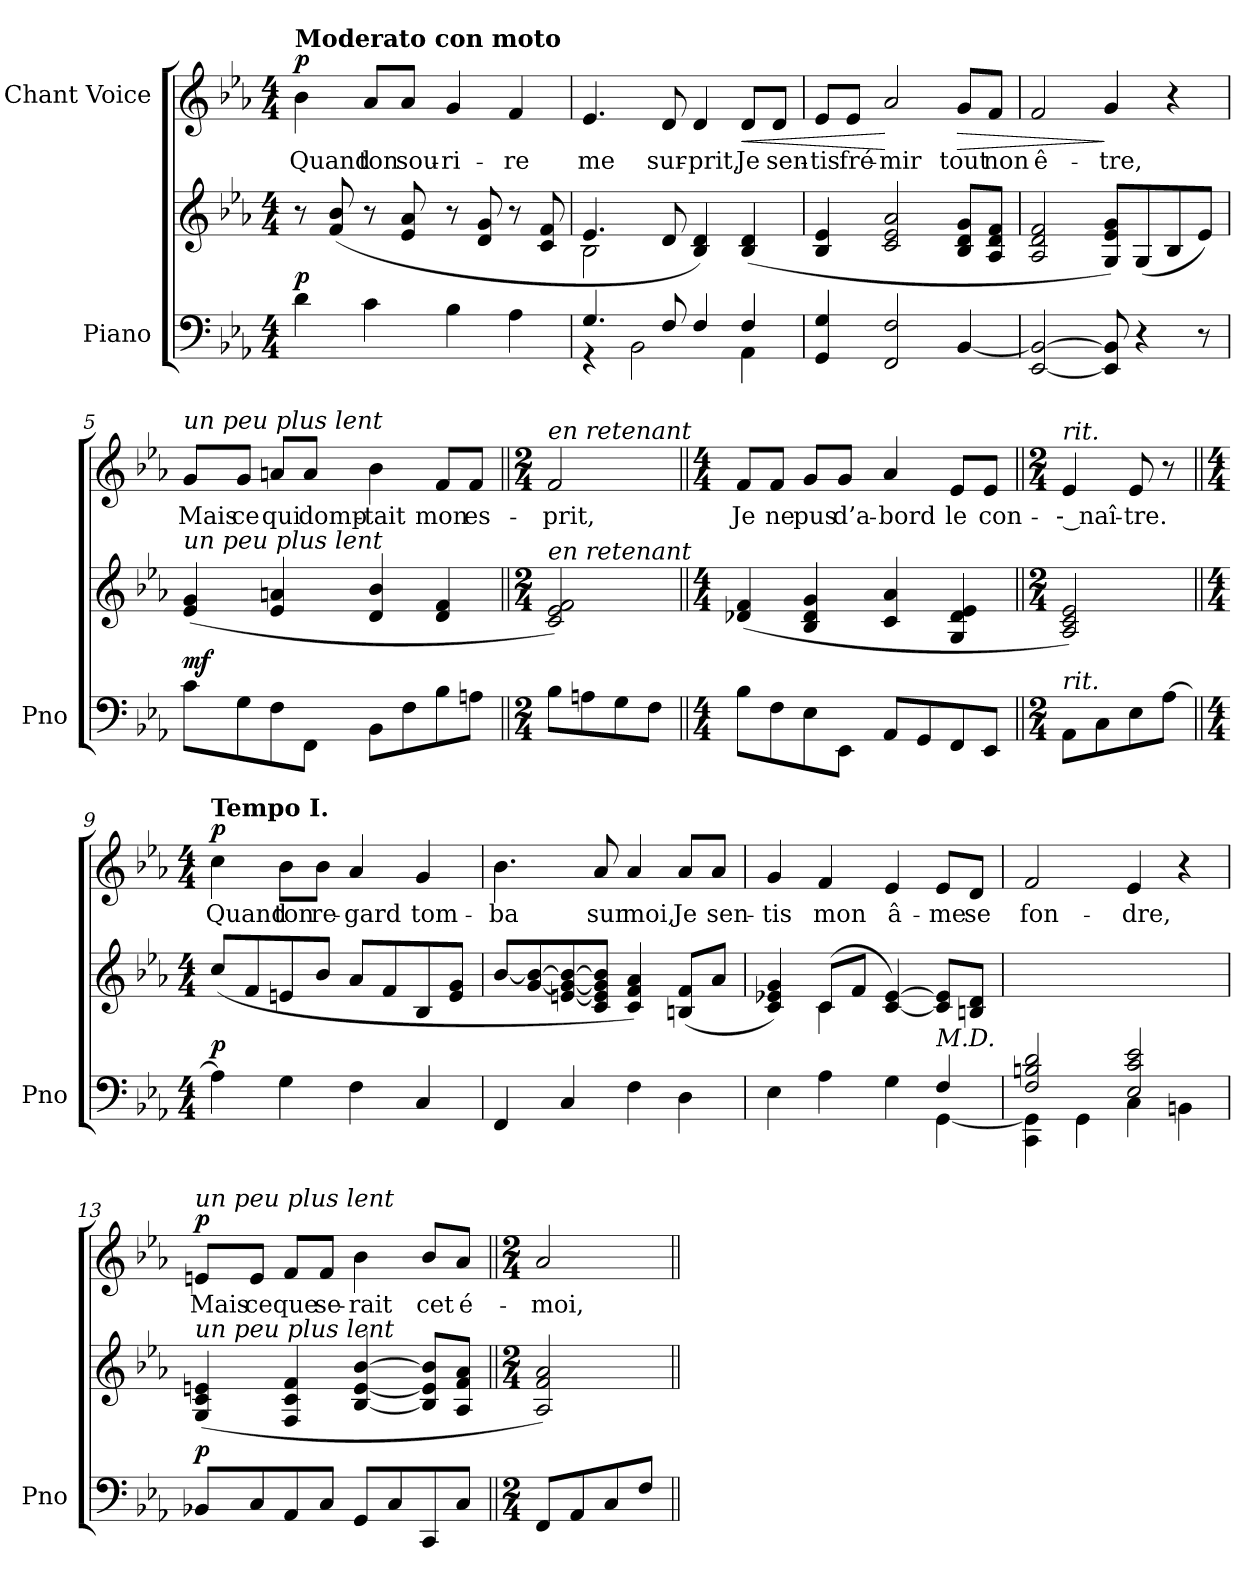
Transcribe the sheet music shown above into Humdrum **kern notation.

**kern	**kern	**dynam	**kern	**text	**dynam
*part2	*part2	*part2	*part1	*part1	*part1
*staff3	*staff2	*staff2/3	*staff1	*staff1	*staff1
*I"Piano	*	*	*I"Chant Voice	*	*
*I'Pno	*	*	*	*	*
*clefF4	*clefG2	*	*clefG2	*	*
*k[b-e-a-]	*k[b-e-a-]	*	*k[b-e-a-]	*	*
*M4/4	*M4/4	*	*M4/4	*	*
=1	=1	=1	=1	=1	=1
!	!	!	!LO:TX:a:B:t=Moderato con moto	!	!
!	!	!LO:DY:a=2	!	!	!LO:DY:b
4d\	8r	p	4b-\	Quand	p
.	(8f/ 8b-/	.	.	.	.
4c\	8r	.	8a-/L	ton	.
.	8e-/ 8a-/	.	8a-/J	sou-	.
4B-\	8r	.	4g/	-ri-	.
.	8d/ 8g/	.	.	.	.
4A-\	8r	.	4f/	-re	.
.	8c/ 8f/	.	.	.	.
=2	=2	=2	=2	=2	=2
*^	*^	*	*	*	*
4.G/	4r	4.e-/	2B-\	.	4.e-/	me	.
.	2BB-\	.	.	.	.	.	.
8F/	.	8d/	.	.	8d/	sur-	.
4F/	.	4B-/ 4d/)	2ryy	.	4d/	-prit,	.
!	!	!	!	!	!	!	!LO:HP:b
4F/	4AA-\	(<4B-/ 4d/	.	.	8d/L	Je	<
.	.	.	.	.	8d/J	sen-	.
*v	*v	*	*	*	*	*	*
*	*v	*v	*	*	*	*
=3	=3	=3	=3	=3	=3
4GG/ 4G/	4B-/ 4e-/	.	8e-/L	-tis	.
.	.	.	8e-/J	fré-	.
2FF/ 2F/	2c/ 2e-/ 2a-/	.	2a-/	-mir	[
!	!	!	!	!	!LO:HP:b
[>4BB-/	8B-/ 8d/ 8g/L	.	8g/L	tout	>
.	8A-/ 8d/ 8f/J	.	8f/J	non	.
=4	=4	=4	=4	=4	=4
[2EE-/ 2BB-/_	2A-/ 2d/ 2f/	.	2f/	ê-	.
8EE-/] 8BB-/]	8G/ 8e-/ 8g/L)	.	4g/	-tre,	]
4r	(8G/	.	.	.	.
.	8B-/	.	4r	.	.
8r	8e-/J)	.	.	.	.
=5	=5	=5	=5	=5	=5
!	!	!	!LO:TX:i:t=un peu plus lent	!	!
!	!LO:TX:i:t=un peu plus lent	!	!	!	!
!	!	!LO:DY:a=2	!	!	!
8c\L	(>4e-/ 4g/	mf	8g/L	Mais	.
8G\	.	.	8g/J	ce	.
8F\	4e-/ 4an/	.	8an/L	qui	.
8FF\J	.	.	8a/J	domp-	.
8BB-\L	4d/ 4b-/	.	4b-\	-tait	.
8F\	.	.	.	.	.
8B-\	4d/ 4f/	.	8f/L	mon	.
8An\J	.	.	8f/J	es-	.
=6||	=6||	=6||	=6||	=6||	=6||
*M2/4	*M2/4	*	*M2/4	*	*
!	!	!	!LO:TX:i:t=en retenant	!	!
!	!LO:TX:i:t=en retenant	!	!	!	!
8B-\L	2c/ 2e-/ 2f/)	.	2f/	-prit,	.
8An\	.	.	.	.	.
8G\	.	.	.	.	.
8F\J	.	.	.	.	.
=7||	=7||	=7||	=7||	=7||	=7||
*M4/4	*M4/4	*	*M4/4	*	*
8B-\L	(>4d-X/ 4f/	.	8f/L	Je	.
8F\	.	.	8f/J	ne	.
8E-\	4B-/ 4d-/ 4g/	.	8g/L	pus	.
8EE-\J	.	.	8g/J	d’a-	.
8AA-/L	4c/ 4a-/	.	4a-/	-bord	.
8GG/	.	.	.	.	.
8FF/	4G/ 4d-/ 4e-/	.	8e-/L	le	.
8EE-/J	.	.	8e-/J	con-	.
=8||	=8||	=8||	=8||	=8||	=8||
*M2/4	*M2/4	*	*M2/4	*	*
!	!	!	!LO:TX:i:t=rit.	!	!
!LO:TX:i:t=rit.	!	!	!	!	!
8AA-\L	2A-/ 2c/ 2e-/)	.	4e-/	-- naî-	.
8C\	.	.	.	.	.
8E-\	.	.	8e-/	-tre.	.
[8A-\J	.	.	8r	.	.
=9||	=9||	=9||	=9||	=9||	=9||
*M4/4	*M4/4	*	*M4/4	*	*
!	!	!	!LO:TX:a:B:t=Tempo I.	!	!
!	!	!LO:DY:a=2	!	!	!LO:DY:b
4A-\]	(<8cc/L	p	4cc\	Quand	p
.	8f/	.	.	.	.
4G\	8en/	.	8b-\L	ton	.
.	8b-/J	.	8b-\J	re-	.
4F\	8a-/L	.	4a-/	-gard	.
.	8f/	.	.	.	.
4C/	8B-/	.	4g/	tom-	.
.	8e/ 8g/J	.	.	.	.
=10	=10	=10	=10	=10	=10
4FF/	[>8b-/L	.	4.b-\	-ba	.
.	[>8g/ 8b-/_	.	.	.	.
4C/	[8en/ 8g/_ 8b-/_	.	.	.	.
.	8c/ 8e/] 8g/] 8b-/]J	.	8a-/	sur	.
4F\	4c/ 4f/ 4a-/)	.	4a-/	moi,	.
4D\	(8Bn/ 8f/L	.	8a-/L	Je	.
.	8a-/J	.	8a-/J	sen-	.
=11	=11	=11	=11	=11	=11
*^	*^	*	*	*	*
2.ryy	4E-\	4c/ 4e-X/ 4g/)	4ryy	.	4g/	-tis	.
.	4A-\	(<8c/L	4c\	.	4f/	mon	.
.	.	8f/J	.	.	.	.	.
.	4G\	[<4c/ [4e-/)	2ryy	.	4e-/	â-	.
!LO:TX:i:t=M.D.	!	!	!	!	!	!	!
4F/	[>4GG\	8c/] 8e-/]L	.	.	8e-/L	-me	.
.	.	8Bn/ 8d/J	.	.	8d/J	se	.
*	*	*v	*v	*	*	*	*
=12	=12	=12	=12	=12	=12	=12
2F/ 2Bn/ 2d/	4CC\ 4GG\]	1ryy	.	2f/	fon-	.
.	4GG\	.	.	.	.	.
2E-/ 2c/ 2e-/	4C\	.	.	4e-/	-dre,	.
.	4BBn\	.	.	4r	.	.
=13	=13	=13	=13	=13	=13	=13
!	!	!	!	!LO:TX:i:t=un peu plus lent	!	!
!	!	!LO:TX:i:t=un peu plus lent	!	!	!	!
!	!	!	!LO:DY:a=2	!	!	!LO:DY:b
*v	*v	*	*	*	*	*
8BB-X/L	(>4G/ 4c/ 4en/	p	8en/L	Mais	p
8C/	.	.	8e/J	ce	.
8AA-/	4F/ 4c/ 4f/	.	8f/L	que	.
8C/J	.	.	8f/J	se-	.
8GG/L	[4B-/ [4e/ [4b-/	.	4b-\	-rait	.
8C/	.	.	.	.	.
8CC/	8B-/] 8e/] 8b-/]L	.	8b-/L	cet	.
8C/J	8A-/ 8f/ 8a-/J	.	8a-/J	é-	.
=14||	=14||	=14||	=14||	=14||	=14||
*M2/4	*M2/4	*	*M2/4	*	*
8FF/L	2A-/ 2f/ 2a-/)	.	2a-/	-moi,	.
8AA-/	.	.	.	.	.
8C/	.	.	.	.	.
8F/J	.	.	.	.	.
=||	=||	=||	=||	=||	=||
*-	*-	*-	*-	*-	*-
